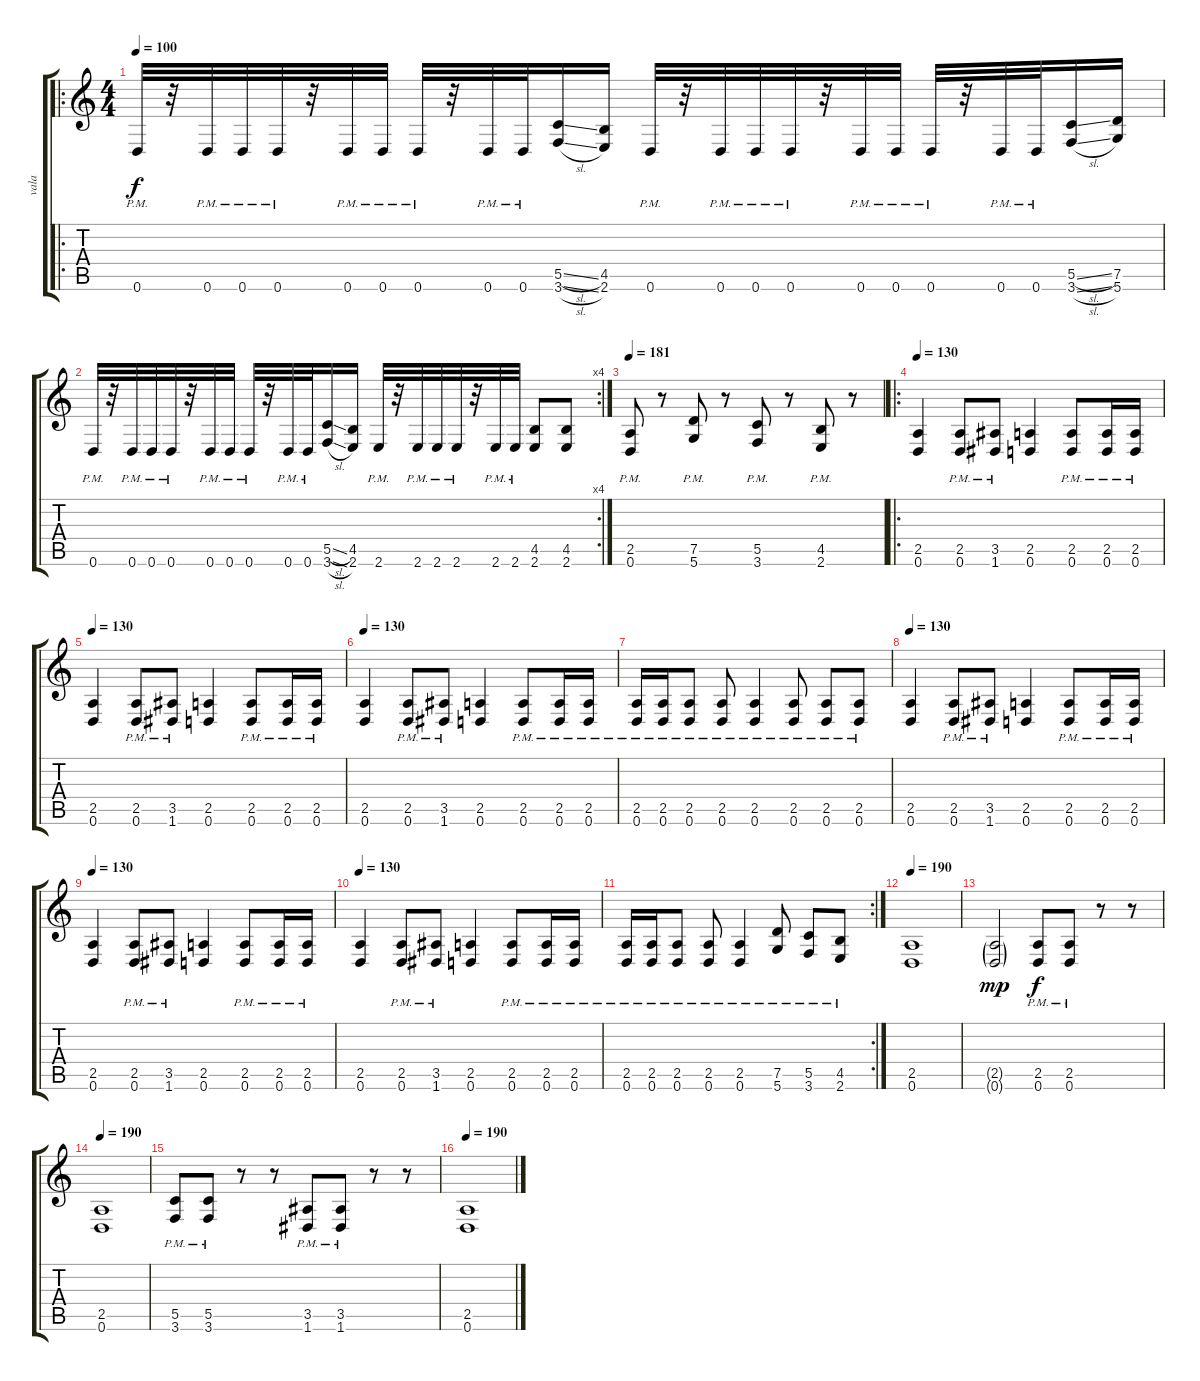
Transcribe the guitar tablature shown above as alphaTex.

\track ("vala" "vala") {instrument distortionguitar}
\staff {score tabs}
\tuning (D4 A3 F3 C3 G2 D2) {hide}
\ro
\ts (4 4)
\tempo 100
\clef g2
\ks c
0.6{pm}.32{dy f} r.32 0.6{pm}.32 0.6{pm}.32 0.6{pm}.32 r.32 0.6{pm}.32 0.6{pm}.32 0.6{pm}.32 r.32 0.6{pm}.32 0.6{pm}.32 (5.5{sl} 3.6{sl}).16 (4.5 2.6).16 0.6{pm}.32 r.32 0.6{pm}.32 0.6{pm}.32 0.6{pm}.32 r.32 0.6{pm}.32 0.6{pm}.32 0.6{pm}.32 r.32 0.6{pm}.32 0.6{pm}.32 (5.5{sl} 3.6{sl}).16 (7.5 5.6).16 |
\rc 4
0.6{pm}.32 r.32 0.6{pm}.32 0.6{pm}.32 0.6{pm}.32 r.32 0.6{pm}.32 0.6{pm}.32 0.6{pm}.32 r.32 0.6{pm}.32 0.6{pm}.32 (5.5{sl} 3.6{sl}).16 (4.5 2.6).16 2.6{pm}.32 r.32 2.6{pm}.32 2.6{pm}.32 2.6{pm}.32 r.32 2.6{pm}.32 2.6{pm}.32 (4.5 2.6).8 (4.5 2.6).8 |
\tempo 181
(2.5{pm} 0.6{pm}).8 r.8 (7.5{pm} 5.6{pm}).8 r.8 (5.5{pm} 3.6{pm}).8 r.8 (4.5{pm} 2.6{pm}).8 r.8 |
\ro
\tempo 130
(2.5 0.6).4 (2.5{pm} 0.6{pm}).8 (3.5{pm} 1.6{pm}).8 (2.5 0.6).4 (2.5{pm} 0.6{pm}).8 (2.5{pm} 0.6{pm}).16 (2.5{pm} 0.6{pm}).16 |
\tempo 130
(2.5 0.6).4 (2.5{pm} 0.6{pm}).8 (3.5{pm} 1.6{pm}).8 (2.5 0.6).4 (2.5{pm} 0.6{pm}).8 (2.5{pm} 0.6{pm}).16 (2.5{pm} 0.6{pm}).16 |
\tempo 130
(2.5 0.6).4 (2.5{pm} 0.6{pm}).8 (3.5{pm} 1.6{pm}).8 (2.5 0.6).4 (2.5{pm} 0.6{pm}).8 (2.5{pm} 0.6{pm}).16 (2.5{pm} 0.6{pm}).16 |
(2.5{pm} 0.6{pm}).16 (2.5{pm} 0.6{pm}).16 (2.5{pm} 0.6{pm}).8 (2.5{pm} 0.6{pm}).8 (2.5{pm} 0.6{pm}).4 (2.5{pm} 0.6{pm}).8 (2.5{pm} 0.6{pm}).8 (2.5{pm} 0.6{pm}).8 |
\tempo 130
(2.5 0.6).4 (2.5{pm} 0.6{pm}).8 (3.5{pm} 1.6{pm}).8 (2.5 0.6).4 (2.5{pm} 0.6{pm}).8 (2.5{pm} 0.6{pm}).16 (2.5{pm} 0.6{pm}).16 |
\tempo 130
(2.5 0.6).4 (2.5{pm} 0.6{pm}).8 (3.5{pm} 1.6{pm}).8 (2.5 0.6).4 (2.5{pm} 0.6{pm}).8 (2.5{pm} 0.6{pm}).16 (2.5{pm} 0.6{pm}).16 |
\tempo 130
(2.5 0.6).4 (2.5{pm} 0.6{pm}).8 (3.5{pm} 1.6{pm}).8 (2.5 0.6).4 (2.5{pm} 0.6{pm}).8 (2.5{pm} 0.6{pm}).16 (2.5{pm} 0.6{pm}).16 |
\rc 2
(2.5{pm} 0.6{pm}).16 (2.5{pm} 0.6{pm}).16 (2.5{pm} 0.6{pm}).8 (2.5{pm} 0.6{pm}).8 (2.5{pm} 0.6{pm}).4 (7.5{pm} 5.6{pm}).8 (5.5{pm} 3.6{pm}).8 (4.5{pm} 2.6{pm}).8 |
\tempo 190
(2.5 0.6).1 |
(2.5{g} 0.6{g}).2{dy mp} (2.5{pm} 0.6{pm}).8{dy f} (2.5{pm} 0.6{pm}).8 r.8 r.8 |
\tempo 190
(2.5 0.6).1 |
(5.5{pm} 3.6{pm}).8 (5.5{pm} 3.6{pm}).8 r.8 r.8 (3.5{pm} 1.6{pm}).8 (3.5{pm} 1.6{pm}).8 r.8 r.8 |
\tempo 190
(2.5 0.6).1
